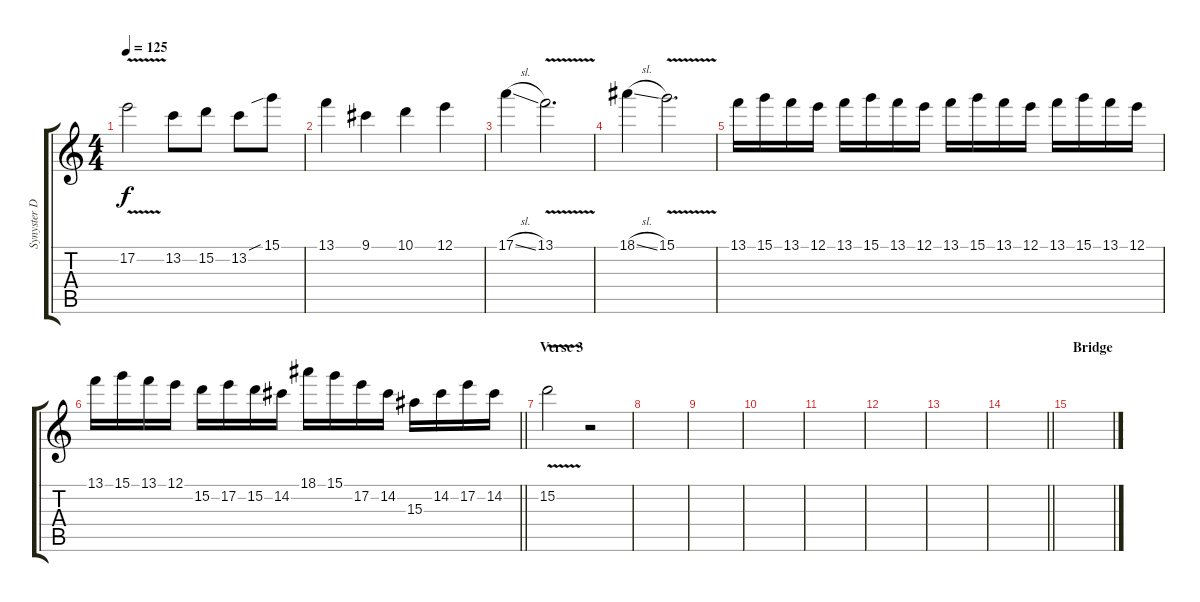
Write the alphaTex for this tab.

\track ("Synyster Duet" "Synyster D") {instrument distortionguitar}
\staff {score tabs}
\tuning (E4 B3 G3 D3 A2 D2) {hide}
\ts (4 4)
\tempo 125
\clef g2
\ks c
17.2{v}.2{dy f} 13.2.8 15.2.8 13.2.8 15.1{sib}.8 |
13.1.4 9.1.4 10.1.4 12.1.4 |
17.1{sl}.4 13.1{v}.2{d} |
18.1{sl}.4 15.1{v}.2{d} |
13.1.16 15.1.16 13.1.16 12.1.16 13.1.16 15.1.16 13.1.16 12.1.16 13.1.16 15.1.16 13.1.16 12.1.16 13.1.16 15.1.16 13.1.16 12.1.16 |
\barLineRight lightlight
13.1.16 15.1.16 13.1.16 12.1.16 15.2.16 17.2.16 15.2.16 14.2.16 18.1.16 15.1.16 17.2.16 14.2.16 15.3.16 14.2.16 17.2.16 14.2.16 |
\section ("" "Verse 3")
15.2{v}.2 r.2 |
|
|
|
|
|
|
\barLineRight lightlight
|
\section ("" "Bridge")
